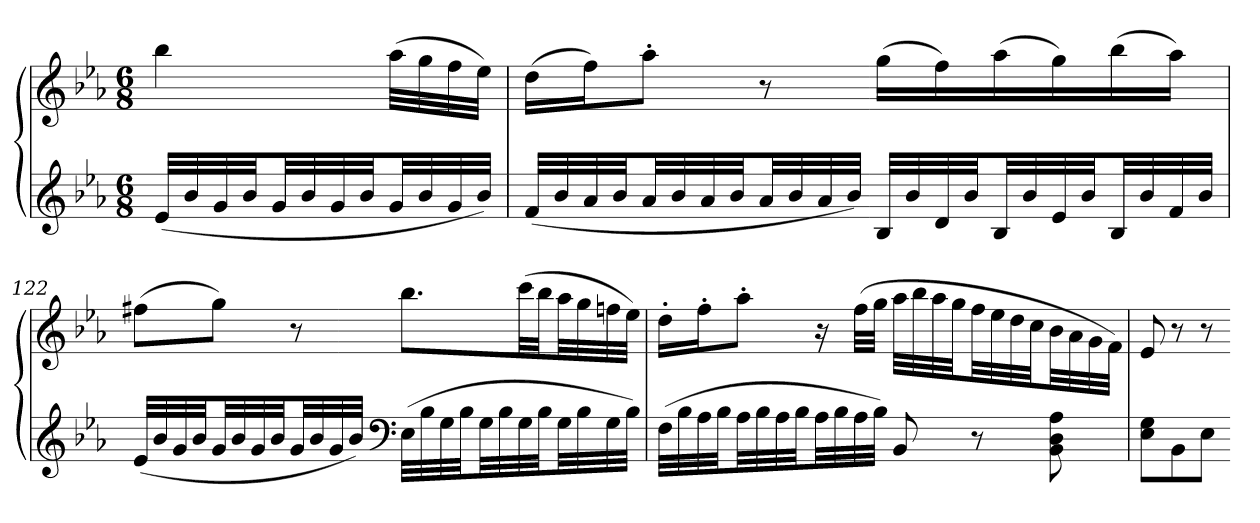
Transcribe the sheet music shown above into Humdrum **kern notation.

**kern	**kern
*part1	*part1
*staff2	*staff1
*clefG2	*clefG2
*k[b-e-a-]	*k[b-e-a-]
*E-:	*E-:
*M6/8	*M6/8
=	=
(32e-LLL	4bb-
32b-	.
32g	.
32b-JJ	.
32gLL	.
32b-	.
32g	.
32b-JJ	.
32gLL	(32aa-LLL
32b-	32gg
32g	32ff
32b-JJJ)	32ee-JJJ)
=121	=121
(32fLLL	(16ddLL
32b-	.
32a-	16ffJ)
32b-JJ	.
32a-LL	8aa-'J
32b-	.
32a-	.
32b-JJ	.
32a-LL	8r
32b-	.
32a-	.
32b-JJJ)	.
32B-LLL	(16ggLL
32b-	.
32d	16ff)
32b-JJ	.
32B-LL	(16aa-
32b-	.
32e-	16gg)
32b-JJ	.
32B-LL	(16bb-
32b-	.
32f	16aa-JJ)
32b-JJJ	.
=122	=122
(32e-LLL	(8ff#XL
32b-	.
32g	.
32b-JJ	.
32gLL	8ggJ)
32b-	.
32g	.
32b-JJ	.
32gLL	8r
32b-	.
32g	.
32b-JJJ)	.
*clefF4	*
(32E-LLL	8.bb-L
32B-	.
32G	.
32B-JJ	.
32GLL	.
32B-	.
32G	(32cccLL
32B-JJ	32bb-JJ
32GLL	32aa-LL
32B-	32gg
32G	32ffn
32B-JJJ)	32ee-JJJ)
=123	=123
(32FLLL	16dd'LL
32B-	.
32A-	16ff'J
32B-JJ	.
32A-LL	8aa-'J
32B-	.
32A-	.
32B-JJ	.
32A-LL	16r
32B-	.
32A-	(32ffLLL
32B-JJJ)	32ggJJJ
8BB-	32aa-LLL
.	32bb-
.	32aa-
.	32ggJJ
8r	32ffLL
.	32ee-
.	32dd
.	32ccJJ
8BB- 8D 8A-	32b-LL
.	32a-
.	32g
.	32fJJJ)
=124	=124
8E- 8GL	8e-
8BB-	8r
8E-J	8r
=-	=-
*-	*-
